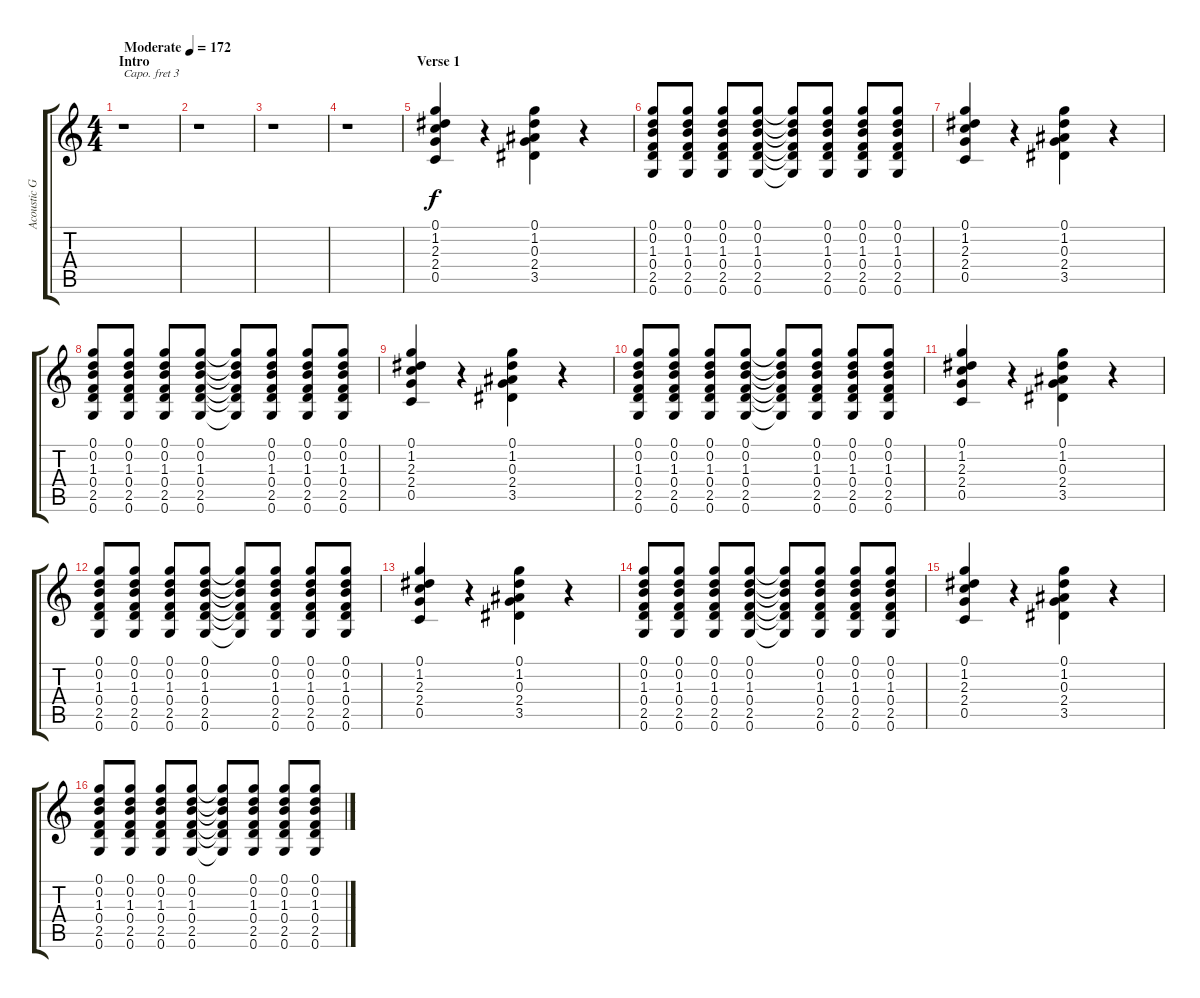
\track ("Acoustic Guitar (Capo 3rd fret)" "Acoustic G") {instrument acousticguitarsteel}
\staff {score tabs}
\capo 3
\tuning (E4 B3 G3 D3 A2 E2) {hide}
\ts (4 4)
\section ("" "Intro")
\tempo (172 "Moderate")
\clef g2
\ks c
r.1{dy f instrument acousticguitarsteel} |
r.1 |
r.1 |
r.1 |
\section ("" "Verse 1")
(0.1 1.2 2.3 2.4 0.5).4 r.4 (0.1 1.2 0.3 2.4 3.5).4 r.4 |
(0.1 0.2 1.3 0.4 2.5 0.6).8 (0.1 0.2 1.3 0.4 2.5 0.6).8 (0.1 0.2 1.3 0.4 2.5 0.6).8 (0.1 0.2 1.3 0.4 2.5 0.6).8 (0.1{t} 0.2{t} 1.3{t} 0.4{t} 2.5{t} 0.6{t}).8 (0.1 0.2 1.3 0.4 2.5 0.6).8 (0.1 0.2 1.3 0.4 2.5 0.6).8 (0.1 0.2 1.3 0.4 2.5 0.6).8 |
(0.1 1.2 2.3 2.4 0.5).4 r.4 (0.1 1.2 0.3 2.4 3.5).4 r.4 |
(0.1 0.2 1.3 0.4 2.5 0.6).8 (0.1 0.2 1.3 0.4 2.5 0.6).8 (0.1 0.2 1.3 0.4 2.5 0.6).8 (0.1 0.2 1.3 0.4 2.5 0.6).8 (0.1{t} 0.2{t} 1.3{t} 0.4{t} 2.5{t} 0.6{t}).8 (0.1 0.2 1.3 0.4 2.5 0.6).8 (0.1 0.2 1.3 0.4 2.5 0.6).8 (0.1 0.2 1.3 0.4 2.5 0.6).8 |
(0.1 1.2 2.3 2.4 0.5).4 r.4 (0.1 1.2 0.3 2.4 3.5).4 r.4 |
(0.1 0.2 1.3 0.4 2.5 0.6).8 (0.1 0.2 1.3 0.4 2.5 0.6).8 (0.1 0.2 1.3 0.4 2.5 0.6).8 (0.1 0.2 1.3 0.4 2.5 0.6).8 (0.1{t} 0.2{t} 1.3{t} 0.4{t} 2.5{t} 0.6{t}).8 (0.1 0.2 1.3 0.4 2.5 0.6).8 (0.1 0.2 1.3 0.4 2.5 0.6).8 (0.1 0.2 1.3 0.4 2.5 0.6).8 |
(0.1 1.2 2.3 2.4 0.5).4 r.4 (0.1 1.2 0.3 2.4 3.5).4 r.4 |
(0.1 0.2 1.3 0.4 2.5 0.6).8 (0.1 0.2 1.3 0.4 2.5 0.6).8 (0.1 0.2 1.3 0.4 2.5 0.6).8 (0.1 0.2 1.3 0.4 2.5 0.6).8 (0.1{t} 0.2{t} 1.3{t} 0.4{t} 2.5{t} 0.6{t}).8 (0.1 0.2 1.3 0.4 2.5 0.6).8 (0.1 0.2 1.3 0.4 2.5 0.6).8 (0.1 0.2 1.3 0.4 2.5 0.6).8 |
(0.1 1.2 2.3 2.4 0.5).4 r.4 (0.1 1.2 0.3 2.4 3.5).4 r.4 |
(0.1 0.2 1.3 0.4 2.5 0.6).8 (0.1 0.2 1.3 0.4 2.5 0.6).8 (0.1 0.2 1.3 0.4 2.5 0.6).8 (0.1 0.2 1.3 0.4 2.5 0.6).8 (0.1{t} 0.2{t} 1.3{t} 0.4{t} 2.5{t} 0.6{t}).8 (0.1 0.2 1.3 0.4 2.5 0.6).8 (0.1 0.2 1.3 0.4 2.5 0.6).8 (0.1 0.2 1.3 0.4 2.5 0.6).8 |
(0.1 1.2 2.3 2.4 0.5).4 r.4 (0.1 1.2 0.3 2.4 3.5).4 r.4 |
(0.1 0.2 1.3 0.4 2.5 0.6).8 (0.1 0.2 1.3 0.4 2.5 0.6).8 (0.1 0.2 1.3 0.4 2.5 0.6).8 (0.1 0.2 1.3 0.4 2.5 0.6).8 (0.1{t} 0.2{t} 1.3{t} 0.4{t} 2.5{t} 0.6{t}).8 (0.1 0.2 1.3 0.4 2.5 0.6).8 (0.1 0.2 1.3 0.4 2.5 0.6).8 (0.1 0.2 1.3 0.4 2.5 0.6).8
